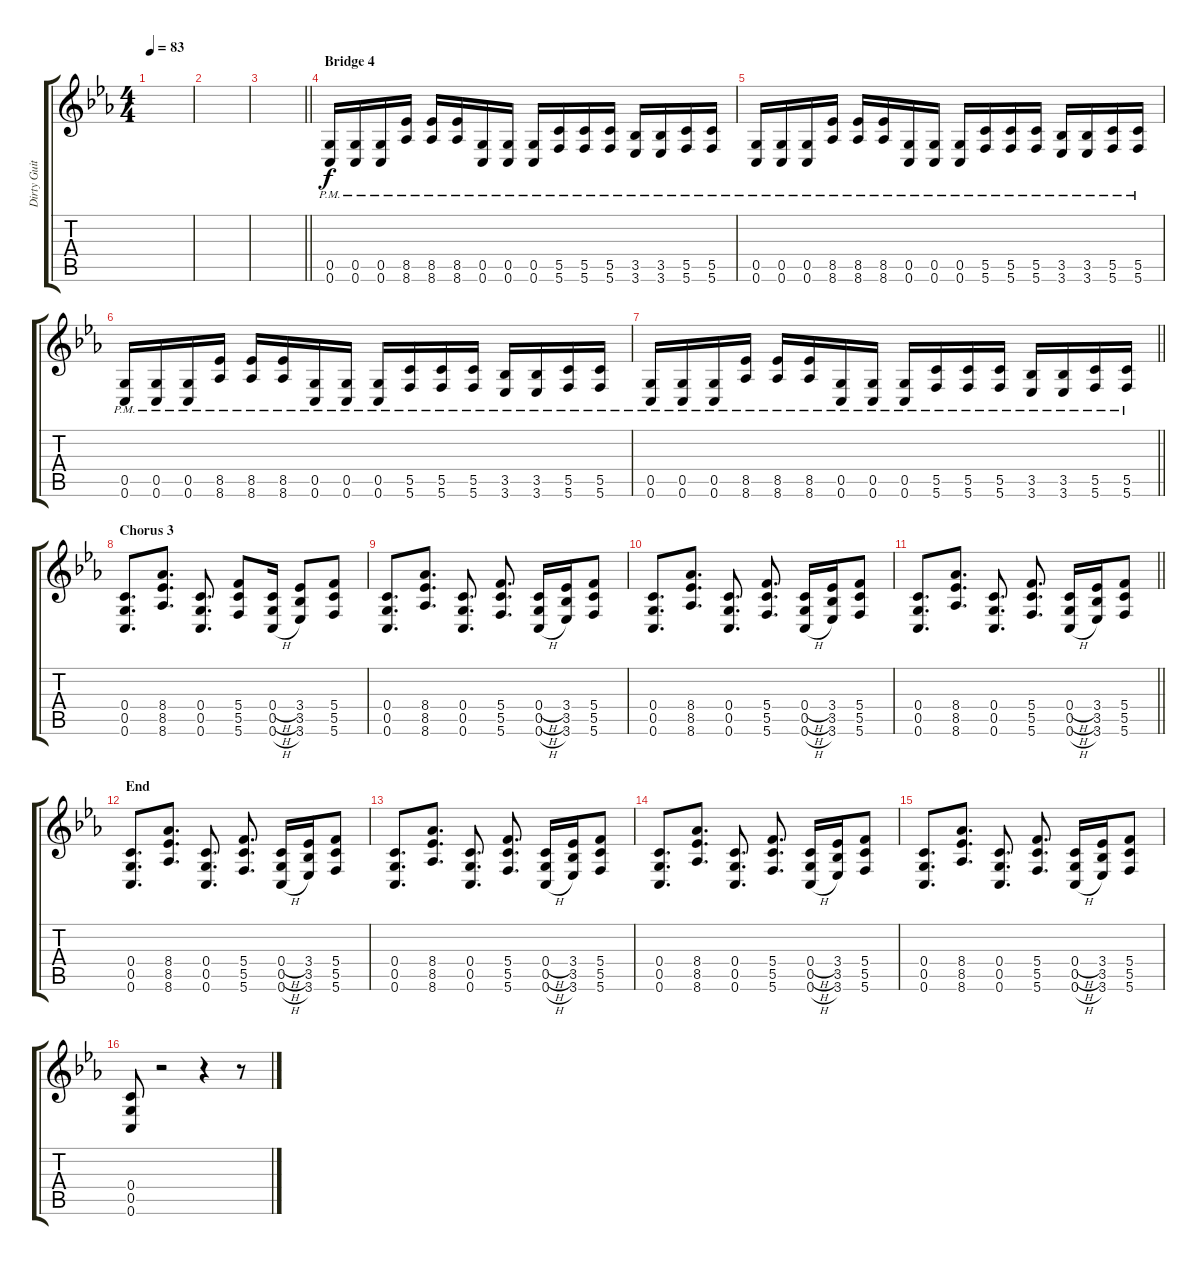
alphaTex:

\track ("Dirty Guitar 1" "Dirty Guit") {instrument overdrivenguitar}
\staff {score tabs}
\tuning (D4 A3 F3 C3 G2 C2) {hide}
\ts (4 4)
\tempo 83
\clef g2
\ks cminor
|
|
\barLineRight lightlight
|
\section ("" "Bridge 4")
(0.5{pm} 0.6{pm}).16 (0.5{pm} 0.6{pm}).16 (0.5{pm} 0.6{pm}).16 (8.5{pm} 8.6{pm}).16 (8.5{pm} 8.6{pm}).16 (8.5{pm} 8.6{pm}).16 (0.5{pm} 0.6{pm}).16 (0.5{pm} 0.6{pm}).16 (0.5{pm} 0.6{pm}).16 (5.5{pm} 5.6{pm}).16 (5.5{pm} 5.6{pm}).16 (5.5{pm} 5.6{pm}).16 (3.5{pm} 3.6{pm}).16 (3.5{pm} 3.6{pm}).16 (5.5{pm} 5.6{pm}).16 (5.5{pm} 5.6{pm}).16 |
(0.5{pm} 0.6{pm}).16 (0.5{pm} 0.6{pm}).16 (0.5{pm} 0.6{pm}).16 (8.5{pm} 8.6{pm}).16 (8.5{pm} 8.6{pm}).16 (8.5{pm} 8.6{pm}).16 (0.5{pm} 0.6{pm}).16 (0.5{pm} 0.6{pm}).16 (0.5{pm} 0.6{pm}).16 (5.5{pm} 5.6{pm}).16 (5.5{pm} 5.6{pm}).16 (5.5{pm} 5.6{pm}).16 (3.5{pm} 3.6{pm}).16 (3.5{pm} 3.6{pm}).16 (5.5{pm} 5.6{pm}).16 (5.5{pm} 5.6{pm}).16 |
(0.5{pm} 0.6{pm}).16 (0.5{pm} 0.6{pm}).16 (0.5{pm} 0.6{pm}).16 (8.5{pm} 8.6{pm}).16 (8.5{pm} 8.6{pm}).16 (8.5{pm} 8.6{pm}).16 (0.5{pm} 0.6{pm}).16 (0.5{pm} 0.6{pm}).16 (0.5{pm} 0.6{pm}).16 (5.5{pm} 5.6{pm}).16 (5.5{pm} 5.6{pm}).16 (5.5{pm} 5.6{pm}).16 (3.5{pm} 3.6{pm}).16 (3.5{pm} 3.6{pm}).16 (5.5{pm} 5.6{pm}).16 (5.5{pm} 5.6{pm}).16 |
\barLineRight lightlight
(0.5{pm} 0.6{pm}).16 (0.5{pm} 0.6{pm}).16 (0.5{pm} 0.6{pm}).16 (8.5{pm} 8.6{pm}).16 (8.5{pm} 8.6{pm}).16 (8.5{pm} 8.6{pm}).16 (0.5{pm} 0.6{pm}).16 (0.5{pm} 0.6{pm}).16 (0.5{pm} 0.6{pm}).16 (5.5{pm} 5.6{pm}).16 (5.5{pm} 5.6{pm}).16 (5.5{pm} 5.6{pm}).16 (3.5{pm} 3.6{pm}).16 (3.5{pm} 3.6{pm}).16 (5.5{pm} 5.6{pm}).16 (5.5{pm} 5.6{pm}).16 |
\section ("" "Chorus 3")
(0.4 0.5 0.6).8{d} (8.4 8.5 8.6).8{d} (0.4 0.5 0.6).8{d} (5.4 5.5 5.6).8 (0.4{h} 0.5{h} 0.6{h}).16 (3.4 3.5 3.6).8 (5.4 5.5 5.6).8 |
(0.4 0.5 0.6).8{d} (8.4 8.5 8.6).8{d} (0.4 0.5 0.6).8{d} (5.4 5.5 5.6).8{d} (0.4{h} 0.5{h} 0.6{h}).16 (3.4 3.5 3.6).16 (5.4 5.5 5.6).8 |
(0.4 0.5 0.6).8{d} (8.4 8.5 8.6).8{d} (0.4 0.5 0.6).8{d} (5.4 5.5 5.6).8{d} (0.4{h} 0.5{h} 0.6{h}).16 (3.4 3.5 3.6).16 (5.4 5.5 5.6).8 |
\barLineRight lightlight
(0.4 0.5 0.6).8{d} (8.4 8.5 8.6).8{d} (0.4 0.5 0.6).8{d} (5.4 5.5 5.6).8{d} (0.4{h} 0.5{h} 0.6{h}).16 (3.4 3.5 3.6).16 (5.4 5.5 5.6).8 |
\section ("" "End")
(0.4 0.5 0.6).8{d} (8.4 8.5 8.6).8{d} (0.4 0.5 0.6).8{d} (5.4 5.5 5.6).8{d} (0.4{h} 0.5{h} 0.6{h}).16 (3.4 3.5 3.6).16 (5.4 5.5 5.6).8 |
(0.4 0.5 0.6).8{d} (8.4 8.5 8.6).8{d} (0.4 0.5 0.6).8{d} (5.4 5.5 5.6).8{d} (0.4{h} 0.5{h} 0.6{h}).16 (3.4 3.5 3.6).16 (5.4 5.5 5.6).8 |
(0.4 0.5 0.6).8{d} (8.4 8.5 8.6).8{d} (0.4 0.5 0.6).8{d} (5.4 5.5 5.6).8{d} (0.4{h} 0.5{h} 0.6{h}).16 (3.4 3.5 3.6).16 (5.4 5.5 5.6).8 |
(0.4 0.5 0.6).8{d} (8.4 8.5 8.6).8{d} (0.4 0.5 0.6).8{d} (5.4 5.5 5.6).8{d} (0.4{h} 0.5{h} 0.6{h}).16 (3.4 3.5 3.6).16 (5.4 5.5 5.6).8 |
(0.4 0.5 0.6).8 r.2 r.4 r.8
